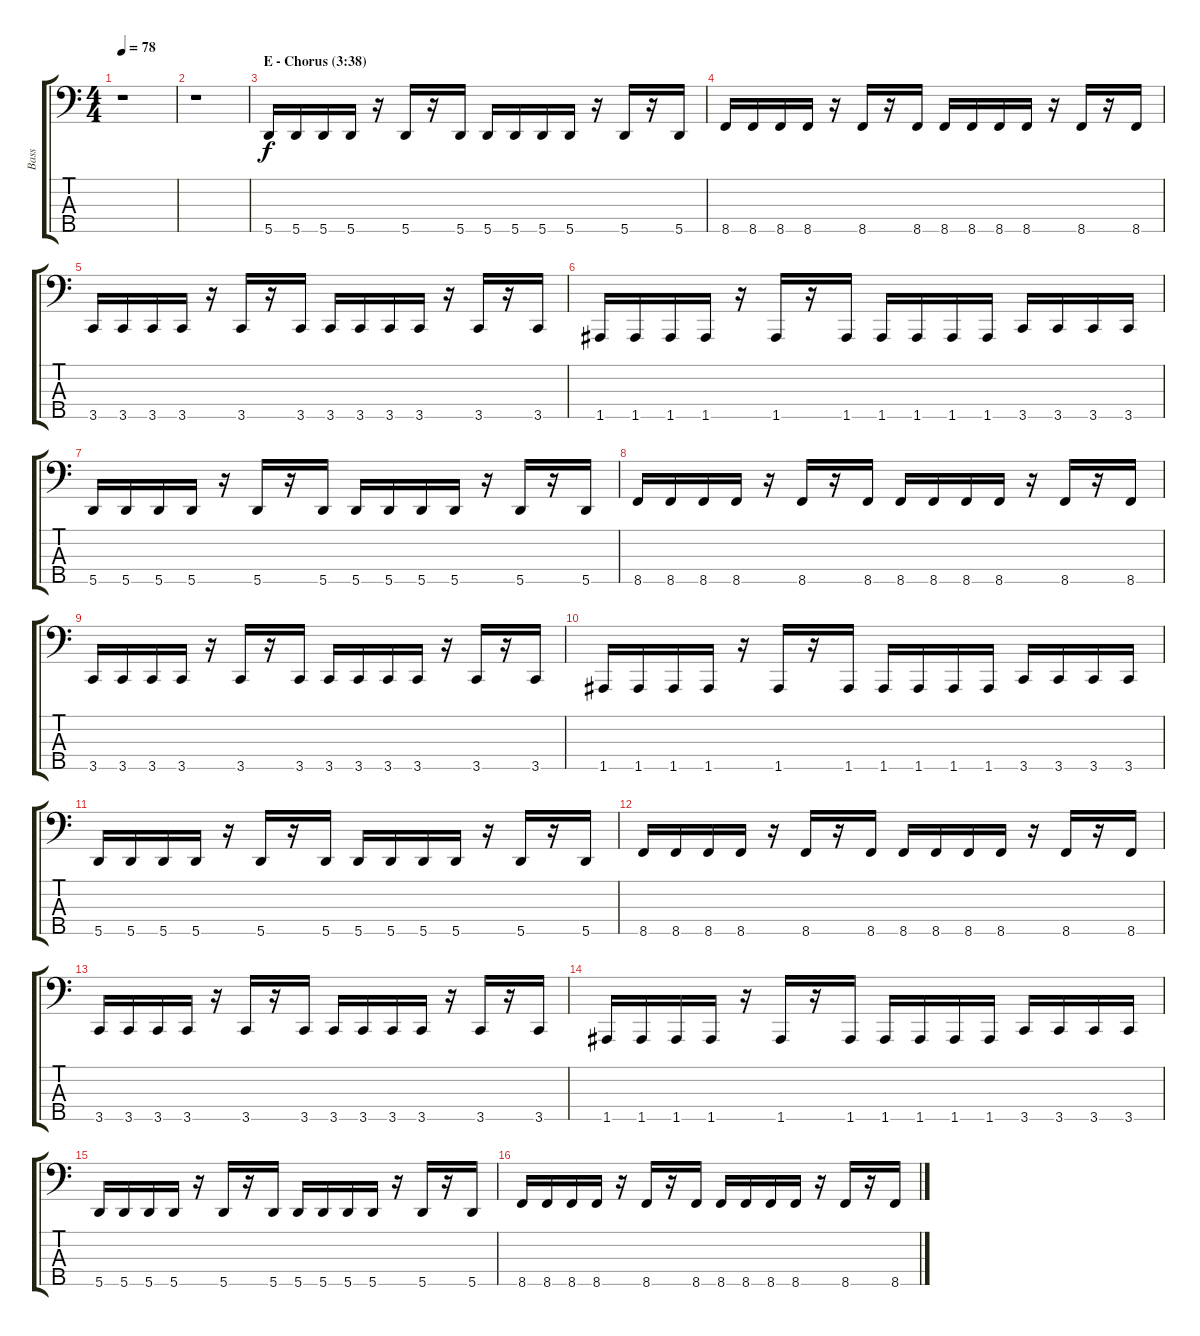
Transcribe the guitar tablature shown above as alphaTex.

\track ("Bass" "Bass") {instrument electricbasspick}
\staff {score tabs}
\tuning (F2 C2 G1 D1 A0) {hide}
\ts (4 4)
\tempo 78
\clef f4
\ks c
r.1{dy f} |
r.1 |
\section ("" "E - Chorus (3:38)")
5.5.16 5.5.16 5.5.16 5.5.16 r.16 5.5.16 r.16 5.5.16 5.5.16 5.5.16 5.5.16 5.5.16 r.16 5.5.16 r.16 5.5.16 |
8.5.16 8.5.16 8.5.16 8.5.16 r.16 8.5.16 r.16 8.5.16 8.5.16 8.5.16 8.5.16 8.5.16 r.16 8.5.16 r.16 8.5.16 |
3.5.16 3.5.16 3.5.16 3.5.16 r.16 3.5.16 r.16 3.5.16 3.5.16 3.5.16 3.5.16 3.5.16 r.16 3.5.16 r.16 3.5.16 |
1.5.16 1.5.16 1.5.16 1.5.16 r.16 1.5.16 r.16 1.5.16 1.5.16 1.5.16 1.5.16 1.5.16 3.5.16 3.5.16 3.5.16 3.5.16 |
5.5.16 5.5.16 5.5.16 5.5.16 r.16 5.5.16 r.16 5.5.16 5.5.16 5.5.16 5.5.16 5.5.16 r.16 5.5.16 r.16 5.5.16 |
8.5.16 8.5.16 8.5.16 8.5.16 r.16 8.5.16 r.16 8.5.16 8.5.16 8.5.16 8.5.16 8.5.16 r.16 8.5.16 r.16 8.5.16 |
3.5.16 3.5.16 3.5.16 3.5.16 r.16 3.5.16 r.16 3.5.16 3.5.16 3.5.16 3.5.16 3.5.16 r.16 3.5.16 r.16 3.5.16 |
1.5.16 1.5.16 1.5.16 1.5.16 r.16 1.5.16 r.16 1.5.16 1.5.16 1.5.16 1.5.16 1.5.16 3.5.16 3.5.16 3.5.16 3.5.16 |
5.5.16 5.5.16 5.5.16 5.5.16 r.16 5.5.16 r.16 5.5.16 5.5.16 5.5.16 5.5.16 5.5.16 r.16 5.5.16 r.16 5.5.16 |
8.5.16 8.5.16 8.5.16 8.5.16 r.16 8.5.16 r.16 8.5.16 8.5.16 8.5.16 8.5.16 8.5.16 r.16 8.5.16 r.16 8.5.16 |
3.5.16 3.5.16 3.5.16 3.5.16 r.16 3.5.16 r.16 3.5.16 3.5.16 3.5.16 3.5.16 3.5.16 r.16 3.5.16 r.16 3.5.16 |
1.5.16 1.5.16 1.5.16 1.5.16 r.16 1.5.16 r.16 1.5.16 1.5.16 1.5.16 1.5.16 1.5.16 3.5.16 3.5.16 3.5.16 3.5.16 |
5.5.16 5.5.16 5.5.16 5.5.16 r.16 5.5.16 r.16 5.5.16 5.5.16 5.5.16 5.5.16 5.5.16 r.16 5.5.16 r.16 5.5.16 |
8.5.16 8.5.16 8.5.16 8.5.16 r.16 8.5.16 r.16 8.5.16 8.5.16 8.5.16 8.5.16 8.5.16 r.16 8.5.16 r.16 8.5.16
